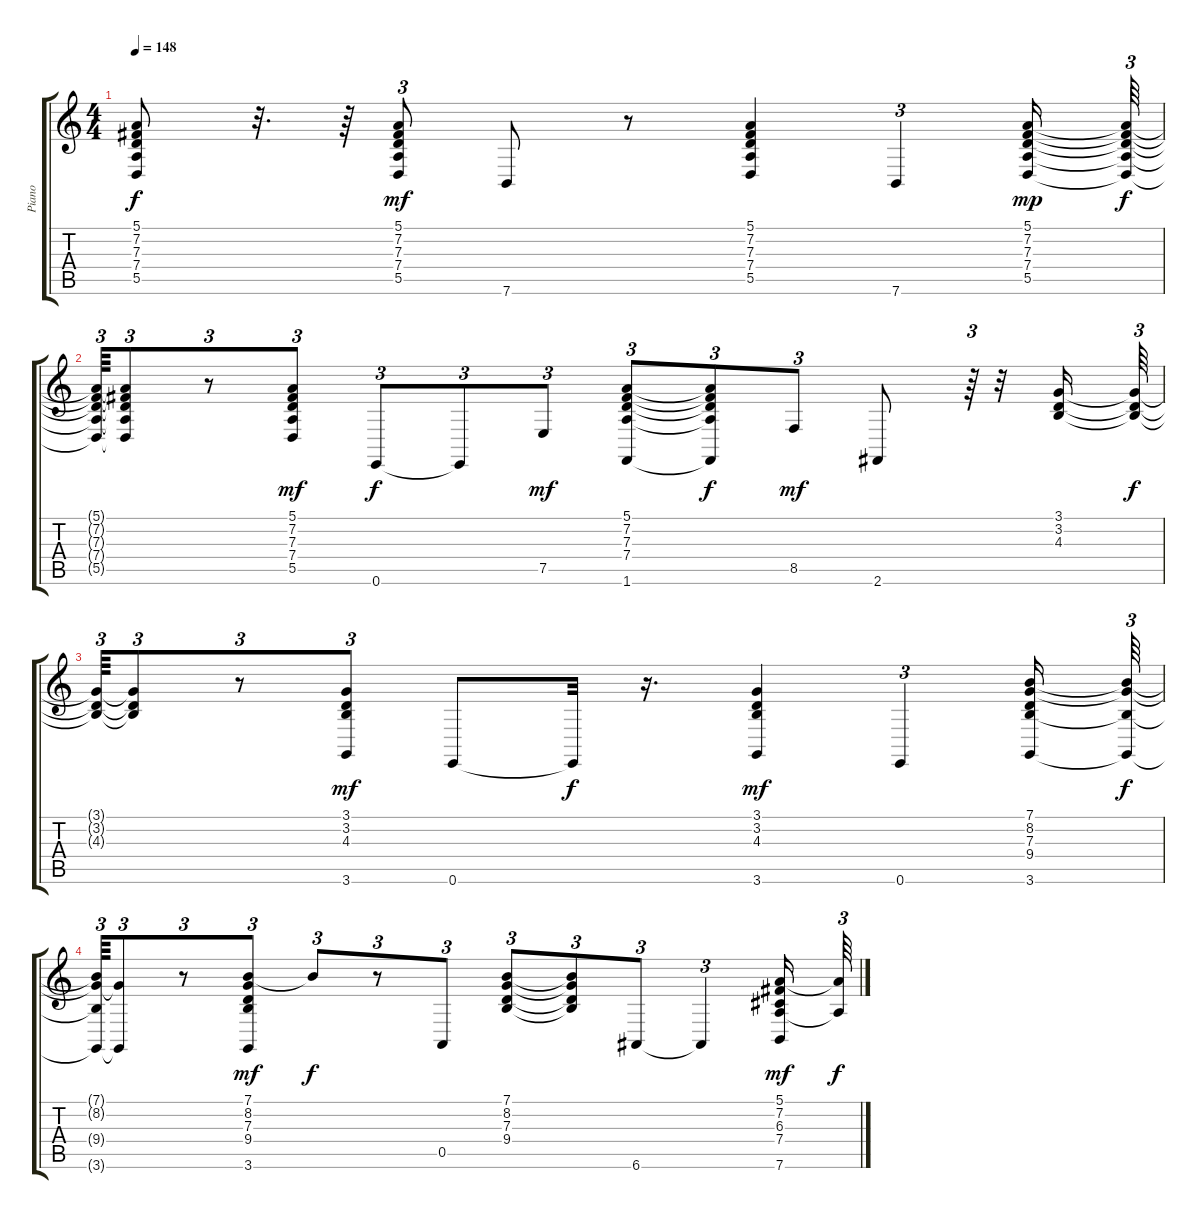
\track ("Piano" "Piano") {instrument acousticgrandpiano}
\staff {score tabs}
\tuning (E4 B3 G3 D3 A2 E2) {hide}
\ts (4 4)
\tempo 148
\clef g2
\ks c
(5.1{t} 7.2{t} 7.3{t} 7.4{t} 5.5{t}).8{dy f} r.32{d} r.64 (5.1 7.2 7.3 7.4 5.5).8{tu (3 2) dy mf} 7.6.8 r.8 (5.1 7.2 7.3 7.4 5.5).4 7.6.4{tu (3 2)} (5.1 7.2 7.3 7.4 5.5).16{dy mp} (5.1{t} 7.2{t} 7.3{t} 7.4{t} 5.5{t}).64{tu (3 2) dy f} |
(5.1{t} 7.2{t} 7.3{t} 7.4{t} 5.5{t}).64{tu (3 2)} (5.1{t} 7.2{t} 7.3{t} 7.4{t} 5.5{t}).8{tu (3 2)} r.8{tu (3 2)} (5.1 7.2 7.3 7.4 5.5).8{tu (3 2) dy mf} 0.6.8{tu (3 2) dy f} 0.6{t}.8{tu (3 2)} 7.5.8{tu (3 2) dy mf} (5.1 7.2 7.3 7.4 1.6).8{tu (3 2)} (5.1{t} 7.2{t} 7.3{t} 7.4{t} 1.6{t}).8{tu (3 2) dy f} 8.5.8{tu (3 2) dy mf} 2.6.8 r.64{tu (3 2)} r.32 (3.1 3.2 4.3).16 (3.1{t} 3.2{t} 4.3{t}).64{tu (3 2) dy f} |
(3.1{t} 3.2{t} 4.3{t}).64{tu (3 2)} (3.1{t} 3.2{t} 4.3{t}).8{tu (3 2)} r.8{tu (3 2)} (3.1 3.2 4.3 3.6).8{tu (3 2) dy mf} 0.6.8 0.6{t}.32{dy f} r.16{d} (3.1 3.2 4.3 3.6).4{dy mf} 0.6.4{tu (3 2)} (7.1 8.2 7.3 9.4 3.6).16 (7.1{t} 8.2{t} 9.4{t} 3.6{t}).64{tu (3 2) dy f} |
(7.1{t} 8.2{t} 9.4{t} 3.6{t}).64{tu (3 2)} (8.2{t} 3.6{t}).8{tu (3 2)} r.8{tu (3 2)} (7.1 8.2 7.3 9.4 3.6).8{tu (3 2) dy mf} 7.1{t}.8{tu (3 2) dy f} r.8{tu (3 2)} 0.5.8{tu (3 2)} (7.1 8.2 7.3 9.4).8{tu (3 2)} (7.1{t} 8.2{t} 7.3{t} 9.4{t}).8{tu (3 2)} 6.6.8{tu (3 2)} 6.6{t}.4{tu (3 2)} (5.1 7.2 6.3 7.4 7.6).16{dy mf} (5.1{t} 7.4{t}).64{tu (3 2) dy f}
